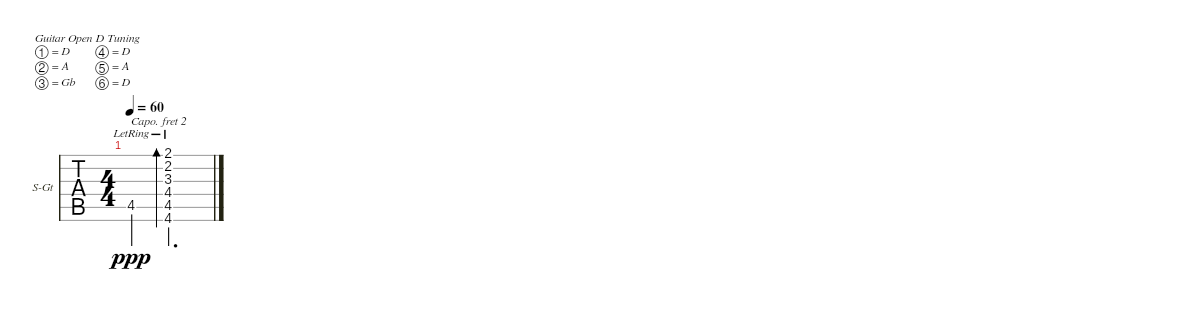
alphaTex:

\bracketExtendMode groupsimilarinstruments
\firstSystemTrackNameOrientation horizontal
\otherSystemsTrackNameOrientation horizontal
\track ("Òô¹ì 1" "S-Gt") {instrument acousticguitarsteel}
\staff {tabs}
\capo 2
\tuning (D4 A3 Gb3 D3 A2 D2)
\ts (4 4)
\tempo 60
\clef g2
\ks c
4.5{lr t}.4{dy ppp} (2.1{lr} 2.2{lr} 3.3{lr} 4.4{lr} 4.5{lr} 4.6{lr}).2{d bd 480}
